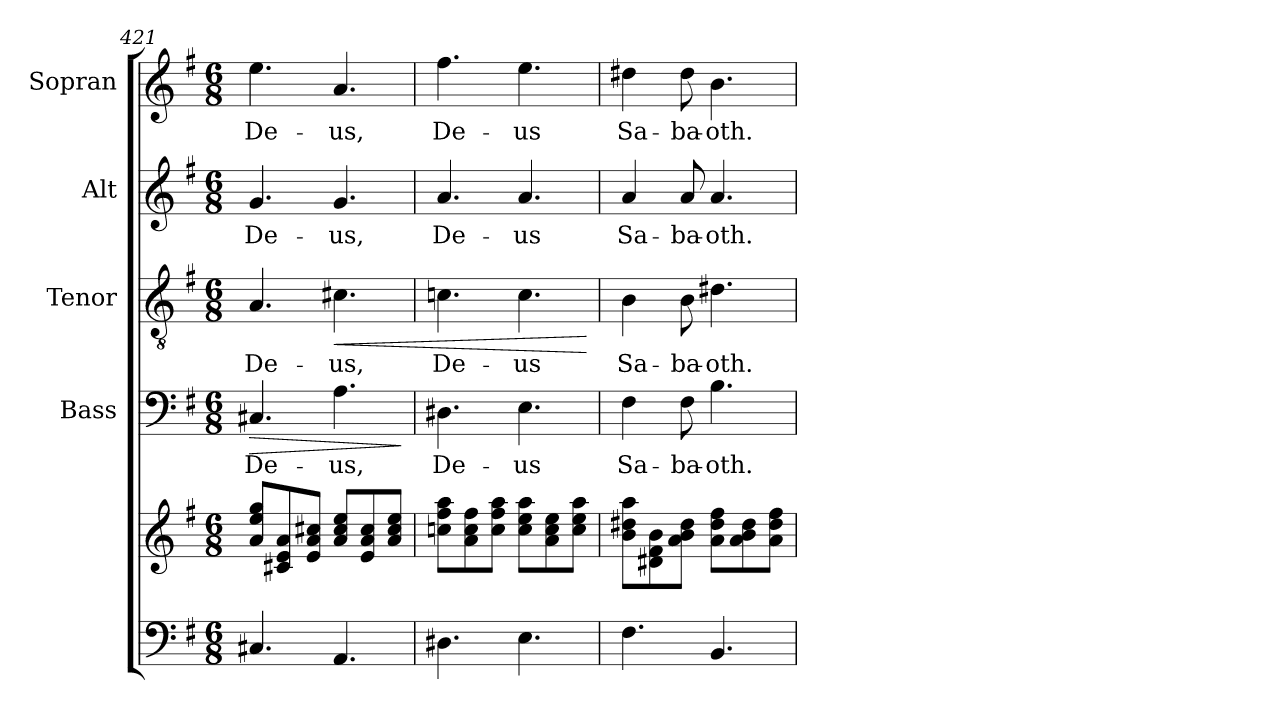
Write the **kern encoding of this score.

**kern	**kern	**kern	**text	**dynam	**kern	**text	**dynam	**kern	**text	**kern	**text
*part5	*part5	*part4	*part4	*part4	*part3	*part3	*part3	*part2	*part2	*part1	*part1
*staff6	*staff5	*staff4	*staff4	*staff4	*staff3	*staff3	*staff3	*staff2	*staff2	*staff1	*staff1
*	*	*I"Bass	*	*	*I"Tenor	*	*	*I"Alt	*	*I"Sopran	*
*	*	*I'B.	*	*	*I'T.	*	*	*I'A.	*	*I'S.	*
*clefF4	*clefG2	*clefF4	*	*	*clefGv2	*	*	*clefG2	*	*clefG2	*
*k[f#]	*k[f#]	*k[f#]	*	*	*k[f#]	*	*	*k[f#]	*	*k[f#]	*
*G:	*G:	*G:	*	*	*G:	*	*	*G:	*	*G:	*
*M6/8	*M6/8	*M6/8	*	*	*M6/8	*	*	*M6/8	*	*M6/8	*
=421	=421	=421	=421	=421	=421	=421	=421	=421	=421	=421	=421
!	!	!	!LO:LY:b	!LO:HP:b	!	!LO:LY:b	!	!	!LO:LY:b	!	!LO:LY:b
4.C#X/	8a/ 8ee/ 8gg/L	4.C#X/	De-	>	4.A/	De-	.	4.g/	De-	4.ee\	De-
.	8c#X/ 8e/ 8a/	.	.	.	.	.	.	.	.	.	.
.	8e/ 8a/ 8cc#X/J	.	.	.	.	.	.	.	.	.	.
!	!	!	!LO:LY:b	!	!	!LO:LY:b	!LO:HP:b	!	!LO:LY:b	!	!LO:LY:b
4.AA/	8a/ 8cc#/ 8ee/L	4.A\	-us,	.	4.c#X\	-us,	<	4.g/	-us,	4.a/	-us,
.	8e/ 8a/ 8cc#/	.	.	.	.	.	.	.	.	.	.
.	8a/ 8cc#/ 8ee/J	.	.	.	.	.	.	.	.	.	.
.	.	.	.	]	.	.	.	.	.	.	.
=422	=422	=422	=422	=422	=422	=422	=422	=422	=422	=422	=422
!	!	!	!LO:LY:b	!	!	!LO:LY:b	!	!	!LO:LY:b	!	!LO:LY:b
4.D#X\	8ccn\ 8ff#\ 8aa\L	4.D#X\	De-	.	4.cn\	De-	.	4.a/	De-	4.ff#\	De-
.	8a\ 8cc\ 8ff#\	.	.	.	.	.	.	.	.	.	.
.	8cc\ 8ff#\ 8aa\J	.	.	.	.	.	.	.	.	.	.
!	!	!	!LO:LY:b	!	!	!LO:LY:b	!	!	!LO:LY:b	!	!LO:LY:b
4.E\	8cc\ 8ee\ 8aa\L	4.E\	-us	.	4.c\	-us	.	4.a/	-us	4.ee\	-us
.	8a\ 8cc\ 8ee\	.	.	.	.	.	.	.	.	.	.
.	8cc\ 8ee\ 8aa\J	.	.	.	.	.	.	.	.	.	.
.	.	.	.	.	.	.	[	.	.	.	.
=423	=423	=423	=423	=423	=423	=423	=423	=423	=423	=423	=423
!	!	!	!LO:LY:b	!	!	!LO:LY:b	!	!	!LO:LY:b	!	!LO:LY:b
4.F#\	8b\ 8dd#X\ 8aa\L	4F#\	Sa-	.	4B\	Sa-	.	4a/	Sa-	4dd#X\	Sa-
.	8d#X\ 8f#\ 8b\	.	.	.	.	.	.	.	.	.	.
!	!	!	!LO:LY:b	!	!	!LO:LY:b	!	!	!LO:LY:b	!	!LO:LY:b
.	8a\ 8b\ 8dd#\J	8F#\	-ba-	.	8B\	-ba-	.	8a/	-ba-	8dd#\	-ba-
!	!	!	!LO:LY:b	!	!	!LO:LY:b	!	!	!LO:LY:b	!	!LO:LY:b
4.BB/	8a\ 8dd#\ 8ff#\L	4.B\	-oth.	.	4.d#X\	-oth.	.	4.a/	-oth.	4.b\	-oth.
.	8a\ 8b\ 8dd#\	.	.	.	.	.	.	.	.	.	.
.	8a\ 8dd#\ 8ff#\J	.	.	.	.	.	.	.	.	.	.
=	=	=	=	=	=	=	=	=	=	=	=
*-	*-	*-	*-	*-	*-	*-	*-	*-	*-	*-	*-
